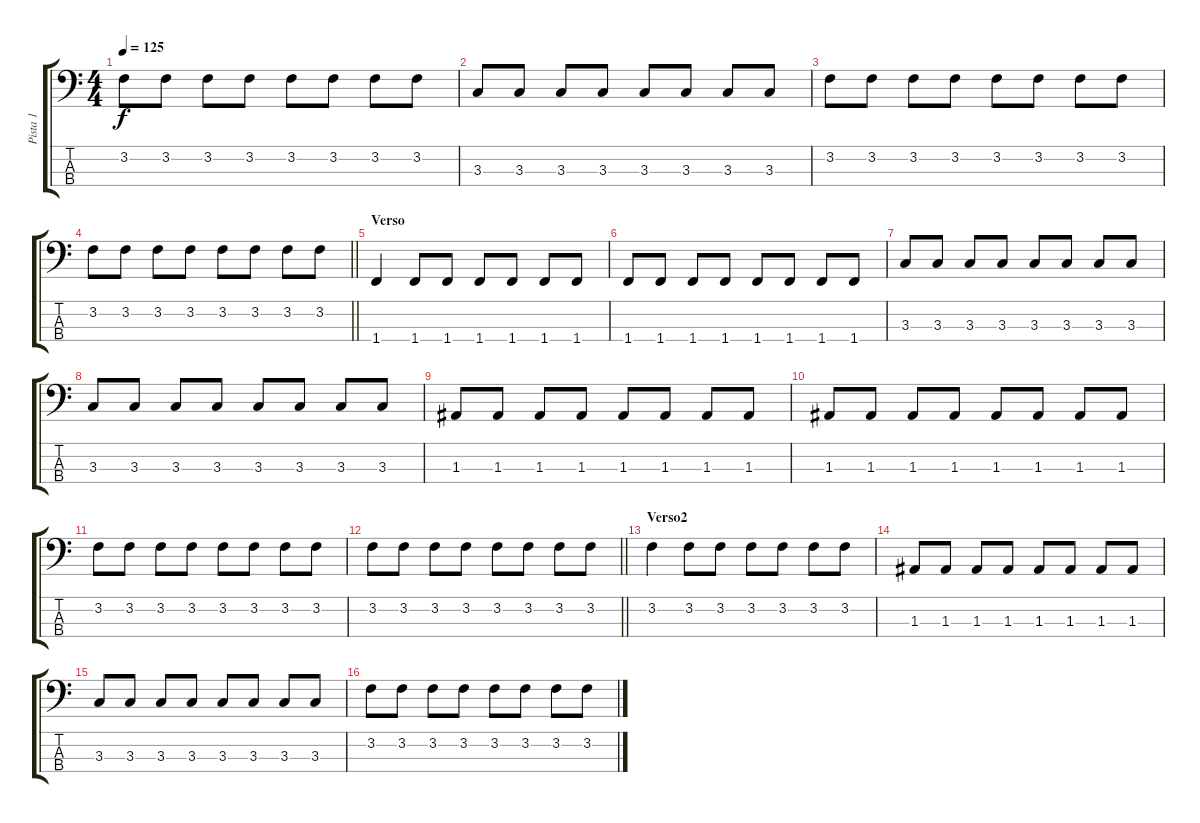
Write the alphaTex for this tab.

\track ("Pista 1" "Pista 1") {instrument electricbasspick}
\staff {score tabs}
\tuning (G2 D2 A1 E1) {hide}
\ts (4 4)
\tempo 125
\clef f4
\ks c
3.2.8{dy f} 3.2.8 3.2.8 3.2.8 3.2.8 3.2.8 3.2.8 3.2.8 |
3.3.8 3.3.8 3.3.8 3.3.8 3.3.8 3.3.8 3.3.8 3.3.8 |
3.2.8 3.2.8 3.2.8 3.2.8 3.2.8 3.2.8 3.2.8 3.2.8 |
\barLineRight lightlight
3.2.8 3.2.8 3.2.8 3.2.8 3.2.8 3.2.8 3.2.8 3.2.8 |
\section ("" "Verso")
1.4.4 1.4.8 1.4.8 1.4.8 1.4.8 1.4.8 1.4.8 |
1.4.8 1.4.8 1.4.8 1.4.8 1.4.8 1.4.8 1.4.8 1.4.8 |
3.3.8 3.3.8 3.3.8 3.3.8 3.3.8 3.3.8 3.3.8 3.3.8 |
3.3.8 3.3.8 3.3.8 3.3.8 3.3.8 3.3.8 3.3.8 3.3.8 |
1.3.8 1.3.8 1.3.8 1.3.8 1.3.8 1.3.8 1.3.8 1.3.8 |
1.3.8 1.3.8 1.3.8 1.3.8 1.3.8 1.3.8 1.3.8 1.3.8 |
3.2.8 3.2.8 3.2.8 3.2.8 3.2.8 3.2.8 3.2.8 3.2.8 |
\barLineRight lightlight
3.2.8 3.2.8 3.2.8 3.2.8 3.2.8 3.2.8 3.2.8 3.2.8 |
\section ("" "Verso2")
3.2.4 3.2.8 3.2.8 3.2.8 3.2.8 3.2.8 3.2.8 |
1.3.8 1.3.8 1.3.8 1.3.8 1.3.8 1.3.8 1.3.8 1.3.8 |
3.3.8 3.3.8 3.3.8 3.3.8 3.3.8 3.3.8 3.3.8 3.3.8 |
3.2.8 3.2.8 3.2.8 3.2.8 3.2.8 3.2.8 3.2.8 3.2.8
